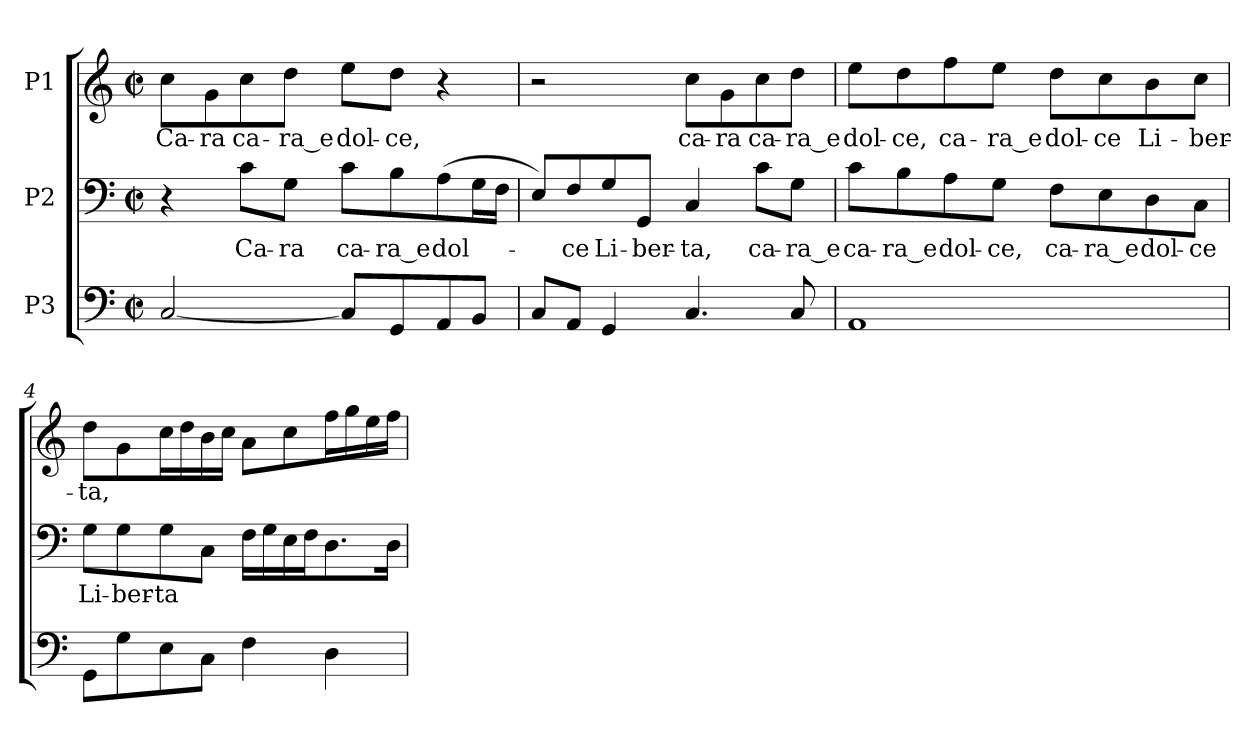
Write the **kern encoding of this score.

**kern	**kern	**text	**kern	**text
*part3	*part2	*part2	*part1	*part1
*staff3	*staff2	*staff2	*staff1	*staff1
*I"P3	*I"P2	*	*I"P1	*
!!LO:PB:g=z
*clefF4	*clefF4	*	*clefG2	*
*k[]	*k[]	*	*k[]	*
*C:	*C:	*	*C:	*
*M2/2	*M2/2	*	*M2/2	*
*met(c|)	*met(c|)	*	*met(c|)	*
=1	=1	=1	=1	=1
!	!	!	!	!LO:LY:b:color=#000000
[2Ci/	4r	.	8cci\L	Ca-
!	!	!	!	!LO:LY:b:color=#000000
.	.	.	8gi\	-ra
!	!	!LO:LY:b:color=#000000	!	!
!	!	!	!	!LO:LY:b:color=#000000
.	8ci\L	Ca-	8cci\	ca-
!	!	!LO:LY:b:color=#000000	!	!
!	!	!	!	!LO:LY:b:color=#000000
.	8Gi\J	-ra	8ddi\J	-ra_e
!	!	!LO:LY:b:color=#000000	!	!
!	!	!	!	!LO:LY:b:color=#000000
8Ci/L]	8ci\L	ca-	8eei\L	dol-
!	!	!LO:LY:b:color=#000000	!	!
!	!	!	!	!LO:LY:b:color=#000000
8GGi/	8Bi\	-ra_e	8ddi\J	-ce,
!	!	!LO:LY:b:color=#000000	!	!
8AAi/	(8Ai\	dol-	4r	.
8BBi/J	16Gi\L	.	.	.
.	16Fi\JJ	.	.	.
=2	=2	=2	=2	=2
8Ci/L	8Ei/L)	.	2r	.
!	!	!LO:LY:b:color=#000000	!	!
8AAi/J	8Fi/	-ce	.	.
!	!	!LO:LY:b:color=#000000	!	!
4GGi/	8Gi/	Li-	.	.
!	!	!LO:LY:b:color=#000000	!	!
.	8GGi/J	-ber-	.	.
!	!	!LO:LY:b:color=#000000	!	!
!	!	!	!	!LO:LY:b:color=#000000
4.Ci/	4Ci/	-ta,	8cci\L	ca-
!	!	!	!	!LO:LY:b:color=#000000
.	.	.	8gi\	-ra
!	!	!LO:LY:b:color=#000000	!	!
!	!	!	!	!LO:LY:b:color=#000000
.	8ci\L	ca-	8cci\	ca-
!	!	!LO:LY:b:color=#000000	!	!
!	!	!	!	!LO:LY:b:color=#000000
8Ci/	8Gi\J	-ra_e	8ddi\J	-ra_e
=3	=3	=3	=3	=3
!	!	!LO:LY:b:color=#000000	!	!
!	!	!	!	!LO:LY:b:color=#000000
1AAi	8ci\L	ca-	8eei\L	dol-
!	!	!LO:LY:b:color=#000000	!	!
!	!	!	!	!LO:LY:b:color=#000000
.	8Bi\	-ra_e	8ddi\	-ce,
!	!	!LO:LY:b:color=#000000	!	!
!	!	!	!	!LO:LY:b:color=#000000
.	8Ai\	dol-	8ffi\	ca-
!	!	!LO:LY:b:color=#000000	!	!
!	!	!	!	!LO:LY:b:color=#000000
.	8Gi\J	-ce,	8eei\J	-ra_e
!	!	!LO:LY:b:color=#000000	!	!
!	!	!	!	!LO:LY:b:color=#000000
.	8Fi\L	ca-	8ddi\L	dol-
!	!	!LO:LY:b:color=#000000	!	!
!	!	!	!	!LO:LY:b:color=#000000
.	8Ei\	-ra_e	8cci\	-ce
!	!	!LO:LY:b:color=#000000	!	!
!	!	!	!	!LO:LY:b:color=#000000
.	8Di\	dol-	8bi\	Li-
!	!	!LO:LY:b:color=#000000	!	!
!	!	!	!	!LO:LY:b:color=#000000
.	8Ci\J	-ce	8cci\J	-ber-
!!LO:LB:g=z
=4	=4	=4	=4	=4
!	!	!LO:LY:b:color=#000000	!	!
!	!	!	!	!LO:LY:b:color=#000000
8GGi\L	8Gi\L	Li-	8ddi\L	-ta,
!	!	!LO:LY:b:color=#000000	!	!
8Gi\	8Gi\	-ber-	8gi\	.
!	!	!LO:LY:b:color=#000000	!	!
8Ei\	8Gi\	-ta	16cci\L	.
.	.	.	16ddi\	.
8Ci\J	8Ci\J	.	16bi\	.
.	.	.	16cci\JJ	.
4Fi\	16Fi\LL	.	8ai\L	.
.	16Gi\	.	.	.
.	16Ei\	.	8cci\	.
.	16Fi\J	.	.	.
4Di\	8.Di\	.	16ffi\L	.
.	.	.	16ggi\	.
.	.	.	16eei\	.
.	16Di\Jk	.	16ffi\JJ	.
=	=	=	=	=
*-	*-	*-	*-	*-
